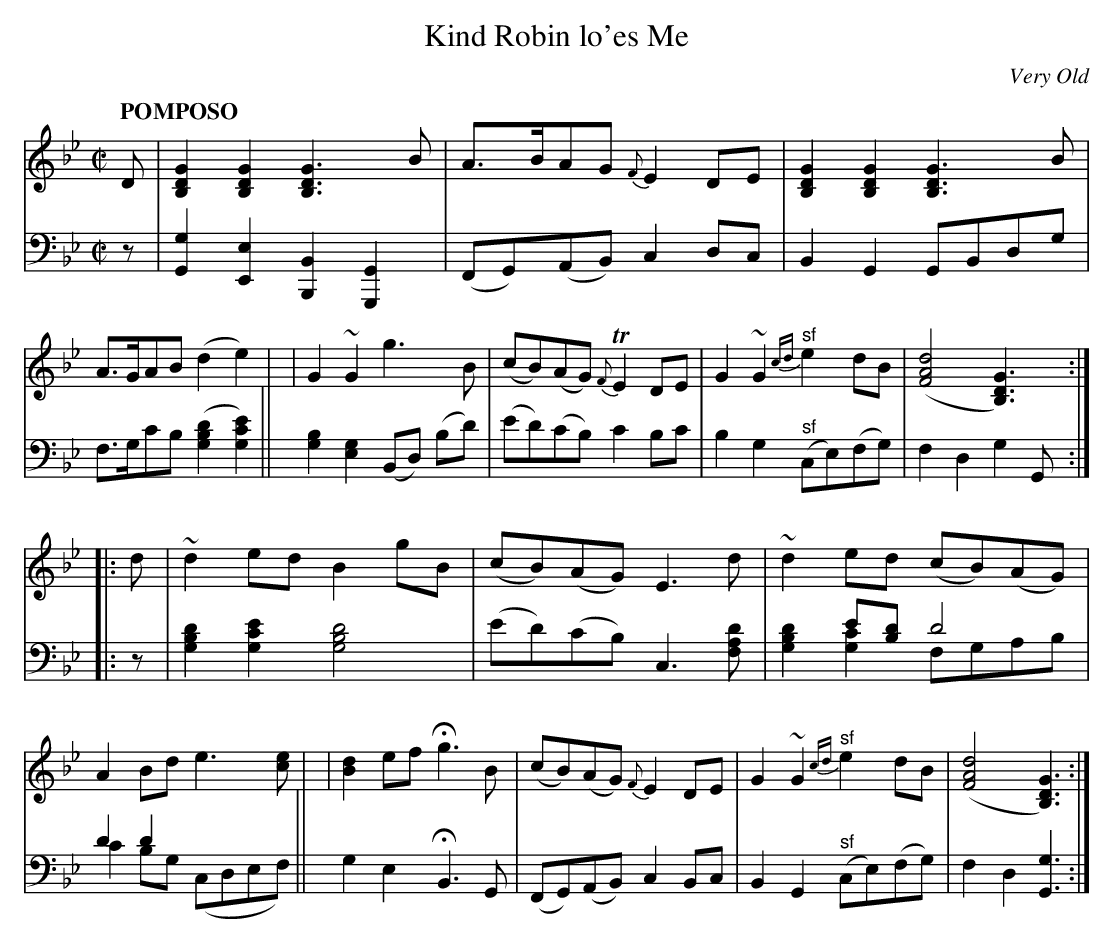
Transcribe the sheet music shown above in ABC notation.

X:1
T: Kind Robin lo'es Me
O: Very Old
M: C|
L: 1/8
Q: "POMPOSO"
K: Gm
V: 1 staves=2
D |\
[G2D2B,2][G2D2B,2] [G3D3B,3]B | A>BAG {F}E2DE | [G2D2B,2][G2D2B,2] [G3D3B,3]B | A>GAB (d2e2) |\
| G2~G2 g3B | (cB)(AG) {F}TE2DE | G2~G2 "^sf"{cd}e2dB | ([d4A4F4] [G3D3B,3]) :|
|: d |\
~d2ed B2gB | (cB)(AG) E3d | ~d2ed (cB)(AG) | A2Bd e3[ec] |\
| [d2B2]ef Hg3B | (cB)(AG) {F}E2DE | G2~G2 {cd}"^sf"e2dB | ([d4A4F4] [G3D3B,3]) :|
V: 2 clef=bass middle=d
z |\
[g2G2][e2E2] [B2B,2][G2G,2] | (FG)(AB) c2dc | B2G2 GBdg | f>gc'b ([g2b2d'2][g2c'2e'2]) || [g2b2][e2g2] (Bd) (bd') |
(e'd')(c'b) c'2bc' | b2g2 "^sf"(ce)(fg) | f2d2 g2G :: z |\
[g2b2d'2][g2c'2e'2] [g4b4d'4] | (e'd')(c'b) c3[d'af] | x2 e'[d'b] d'4 & [g2b2d'2][c'2g2] fgab |
d'2d'2 x4 & c'2bg (cdef) || g2e2 HB3G | (FG)(AB) c2Bc | B2G2 "^sf"(ce)(fg) | f2d2 [g3G3] :|
